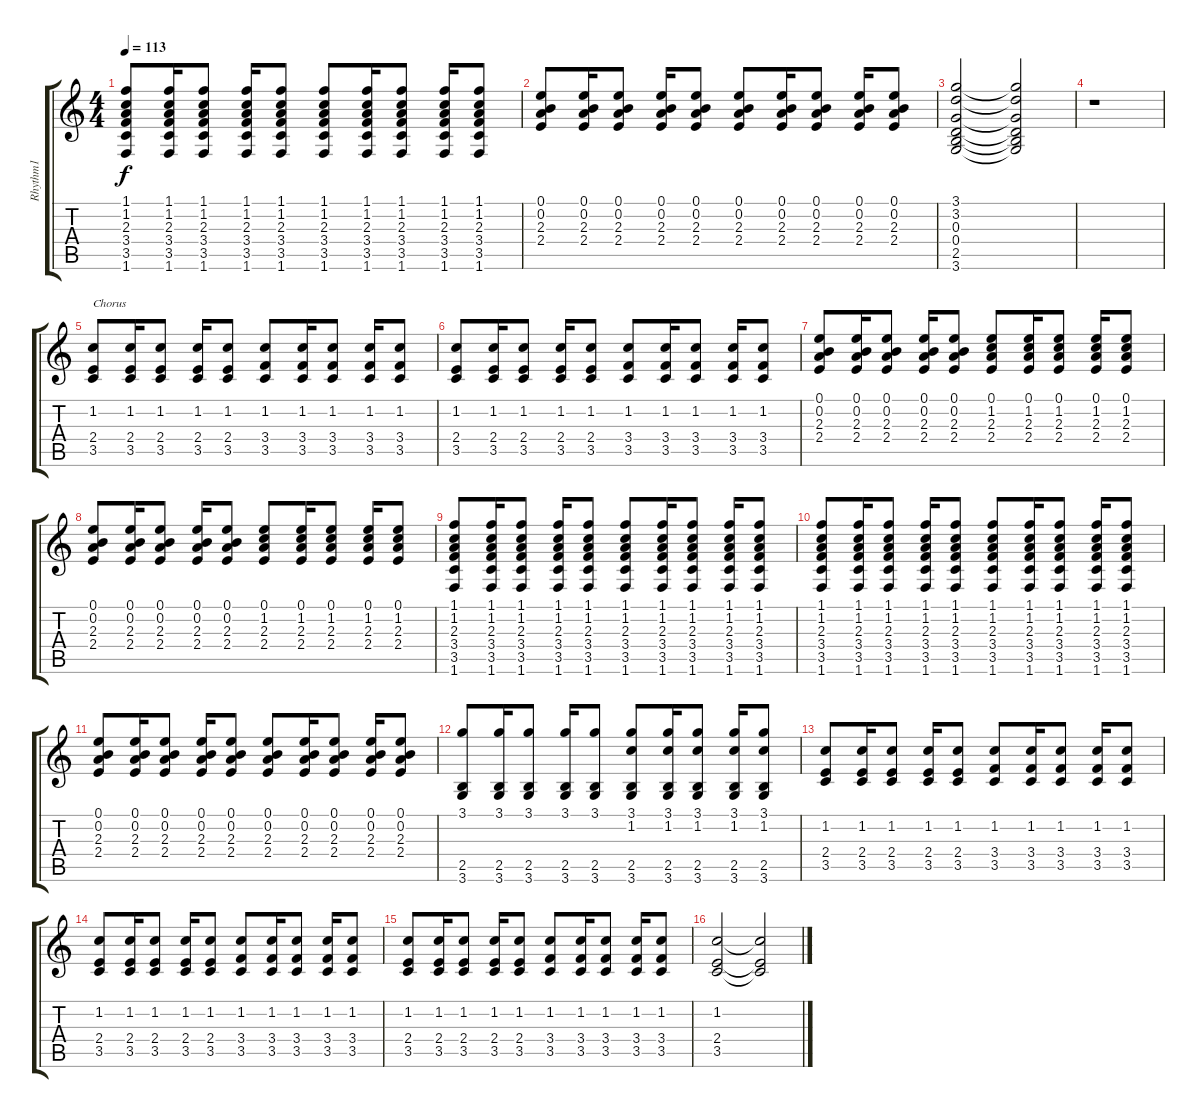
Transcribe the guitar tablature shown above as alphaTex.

\track ("Rhythm1" "Rhythm1") {instrument acousticguitarsteel}
\staff {score tabs}
\tuning (E4 B3 G3 D3 A2 E2) {hide}
\ts (4 4)
\tempo 113
\clef g2
\ks c
(1.1 1.2 2.3 3.4 3.5 1.6).8{dy f} (1.1 1.2 2.3 3.4 3.5 1.6).16 (1.1 1.2 2.3 3.4 3.5 1.6).8 (1.1 1.2 2.3 3.4 3.5 1.6).16 (1.1 1.2 2.3 3.4 3.5 1.6).8 (1.1 1.2 2.3 3.4 3.5 1.6).8 (1.1 1.2 2.3 3.4 3.5 1.6).16 (1.1 1.2 2.3 3.4 3.5 1.6).8 (1.1 1.2 2.3 3.4 3.5 1.6).16 (1.1 1.2 2.3 3.4 3.5 1.6).8 |
(0.1 0.2 2.3 2.4).8 (0.1 0.2 2.3 2.4).16 (0.1 0.2 2.3 2.4).8 (0.1 0.2 2.3 2.4).16 (0.1 0.2 2.3 2.4).8 (0.1 0.2 2.3 2.4).8 (0.1 0.2 2.3 2.4).16 (0.1 0.2 2.3 2.4).8 (0.1 0.2 2.3 2.4).16 (0.1 0.2 2.3 2.4).8 |
(3.1 3.2 0.3 0.4 2.5 3.6).2 (3.1{t} 3.2{t} 0.3{t} 0.4{t} 2.5{t} 3.6{t}).2 |
r.1 |
(1.2 2.4 3.5).8{txt "Chorus"} (1.2 2.4 3.5).16 (1.2 2.4 3.5).8 (1.2 2.4 3.5).16 (1.2 2.4 3.5).8 (1.2 3.4 3.5).8 (1.2 3.4 3.5).16 (1.2 3.4 3.5).8 (1.2 3.4 3.5).16 (1.2 3.4 3.5).8 |
(1.2 2.4 3.5).8 (1.2 2.4 3.5).16 (1.2 2.4 3.5).8 (1.2 2.4 3.5).16 (1.2 2.4 3.5).8 (1.2 3.4 3.5).8 (1.2 3.4 3.5).16 (1.2 3.4 3.5).8 (1.2 3.4 3.5).16 (1.2 3.4 3.5).8 |
(0.1 0.2 2.3 2.4).8 (0.1 0.2 2.3 2.4).16 (0.1 0.2 2.3 2.4).8 (0.1 0.2 2.3 2.4).16 (0.1 0.2 2.3 2.4).8 (0.1 1.2 2.3 2.4).8 (0.1 1.2 2.3 2.4).16 (0.1 1.2 2.3 2.4).8 (0.1 1.2 2.3 2.4).16 (0.1 1.2 2.3 2.4).8 |
(0.1 0.2 2.3 2.4).8 (0.1 0.2 2.3 2.4).16 (0.1 0.2 2.3 2.4).8 (0.1 0.2 2.3 2.4).16 (0.1 0.2 2.3 2.4).8 (0.1 1.2 2.3 2.4).8 (0.1 1.2 2.3 2.4).16 (0.1 1.2 2.3 2.4).8 (0.1 1.2 2.3 2.4).16 (0.1 1.2 2.3 2.4).8 |
(1.1 1.2 2.3 3.4 3.5 1.6).8 (1.1 1.2 2.3 3.4 3.5 1.6).16 (1.1 1.2 2.3 3.4 3.5 1.6).8 (1.1 1.2 2.3 3.4 3.5 1.6).16 (1.1 1.2 2.3 3.4 3.5 1.6).8 (1.1 1.2 2.3 3.4 3.5 1.6).8 (1.1 1.2 2.3 3.4 3.5 1.6).16 (1.1 1.2 2.3 3.4 3.5 1.6).8 (1.1 1.2 2.3 3.4 3.5 1.6).16 (1.1 1.2 2.3 3.4 3.5 1.6).8 |
(1.1 1.2 2.3 3.4 3.5 1.6).8 (1.1 1.2 2.3 3.4 3.5 1.6).16 (1.1 1.2 2.3 3.4 3.5 1.6).8 (1.1 1.2 2.3 3.4 3.5 1.6).16 (1.1 1.2 2.3 3.4 3.5 1.6).8 (1.1 1.2 2.3 3.4 3.5 1.6).8 (1.1 1.2 2.3 3.4 3.5 1.6).16 (1.1 1.2 2.3 3.4 3.5 1.6).8 (1.1 1.2 2.3 3.4 3.5 1.6).16 (1.1 1.2 2.3 3.4 3.5 1.6).8 |
(0.1 0.2 2.3 2.4).8 (0.1 0.2 2.3 2.4).16 (0.1 0.2 2.3 2.4).8 (0.1 0.2 2.3 2.4).16 (0.1 0.2 2.3 2.4).8 (0.1 0.2 2.3 2.4).8 (0.1 0.2 2.3 2.4).16 (0.1 0.2 2.3 2.4).8 (0.1 0.2 2.3 2.4).16 (0.1 0.2 2.3 2.4).8 |
(3.1 2.5 3.6).8 (3.1 2.5 3.6).16 (3.1 2.5 3.6).8 (3.1 2.5 3.6).16 (3.1 2.5 3.6).8 (3.1 1.2 2.5 3.6).8 (3.1 1.2 2.5 3.6).16 (3.1 1.2 2.5 3.6).8 (3.1 1.2 2.5 3.6).16 (3.1 1.2 2.5 3.6).8 |
(1.2 2.4 3.5).8 (1.2 2.4 3.5).16 (1.2 2.4 3.5).8 (1.2 2.4 3.5).16 (1.2 2.4 3.5).8 (1.2 3.4 3.5).8 (1.2 3.4 3.5).16 (1.2 3.4 3.5).8 (1.2 3.4 3.5).16 (1.2 3.4 3.5).8 |
(1.2 2.4 3.5).8 (1.2 2.4 3.5).16 (1.2 2.4 3.5).8 (1.2 2.4 3.5).16 (1.2 2.4 3.5).8 (1.2 3.4 3.5).8 (1.2 3.4 3.5).16 (1.2 3.4 3.5).8 (1.2 3.4 3.5).16 (1.2 3.4 3.5).8 |
(1.2 2.4 3.5).8 (1.2 2.4 3.5).16 (1.2 2.4 3.5).8 (1.2 2.4 3.5).16 (1.2 2.4 3.5).8 (1.2 3.4 3.5).8 (1.2 3.4 3.5).16 (1.2 3.4 3.5).8 (1.2 3.4 3.5).16 (1.2 3.4 3.5).8 |
(1.2 2.4 3.5).2 (1.2{t} 2.4{t} 3.5{t}).2
